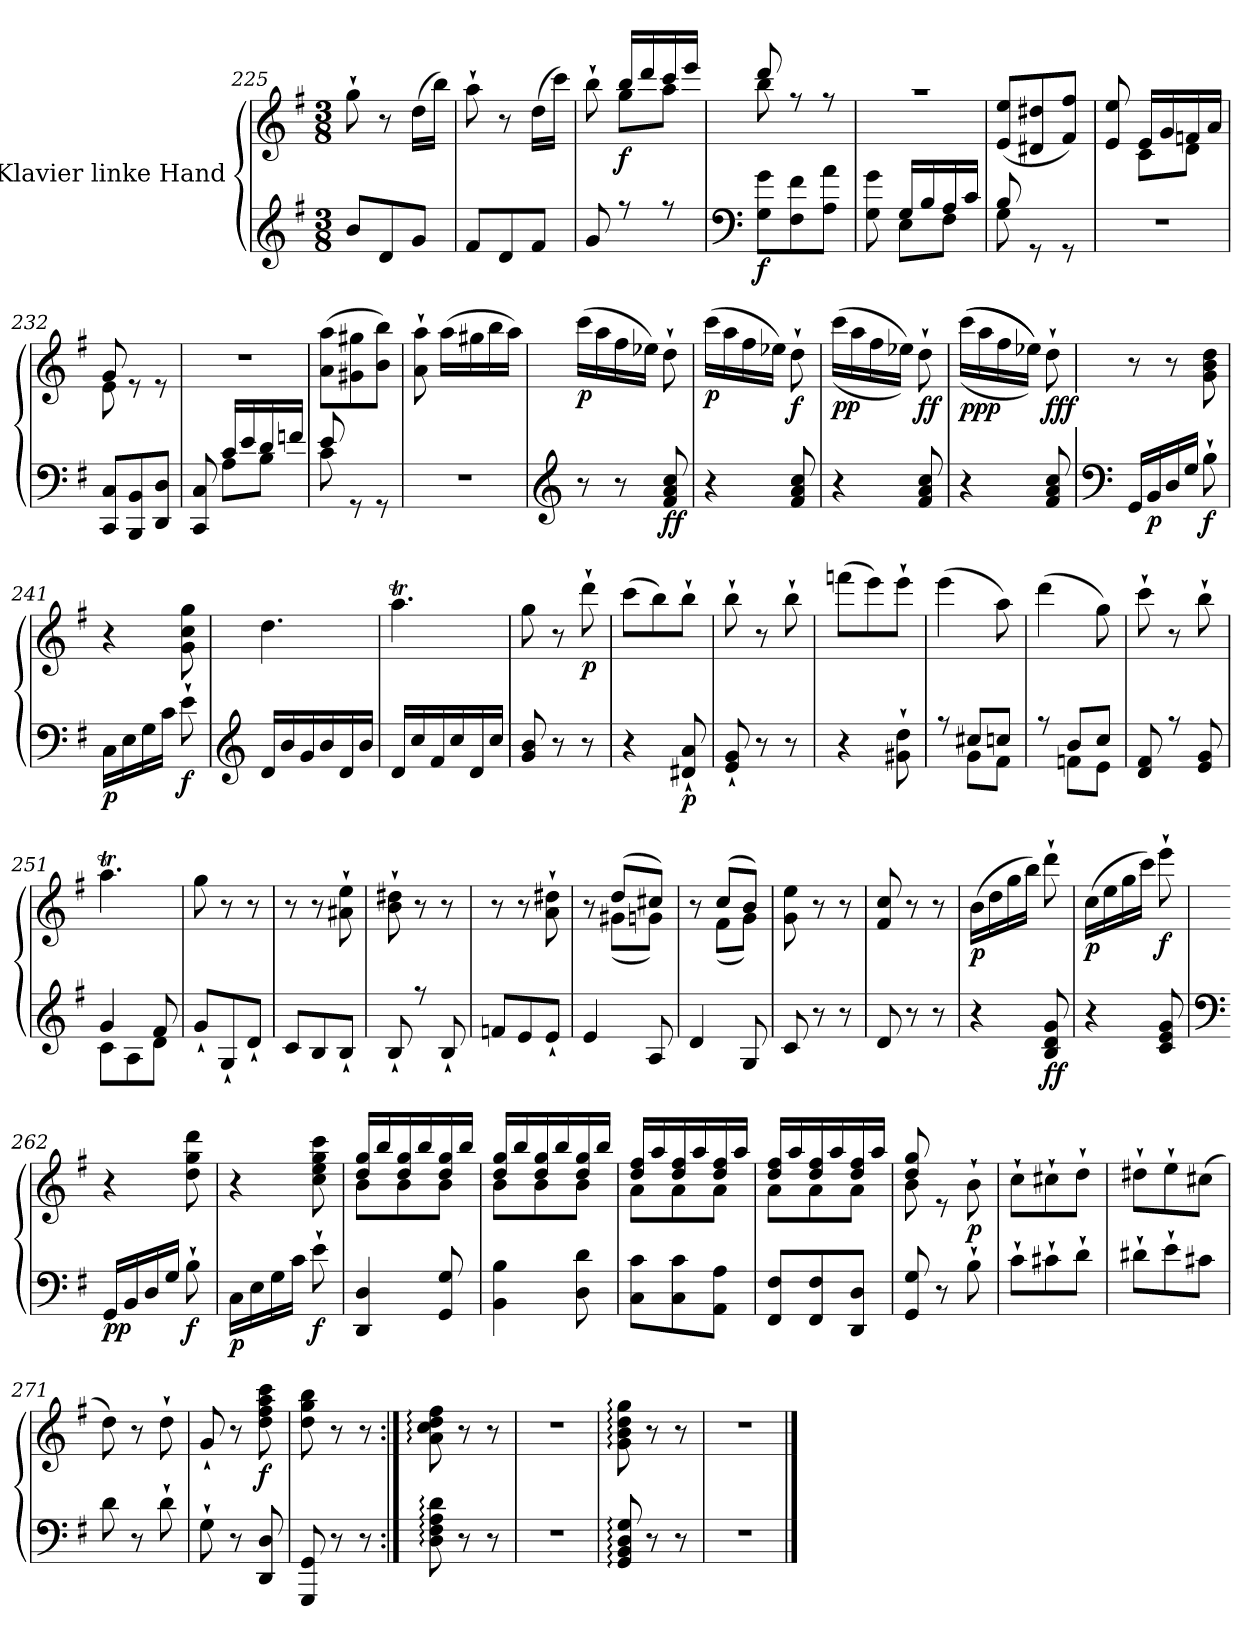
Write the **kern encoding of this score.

**kern	**kern	**dynam
*part1	*part1	*part1
*staff2	*staff1	*staff1/2
*I"Klavier linke Hand	*	*
*clefG2	*clefG2	*
*k[f#]	*k[f#]	*
*M3/8	*M3/8	*
=225	=225	=225
*^	*	*
4.ryy	8b/L	8gg`\	.
.	8d/	8r	.
.	8g/J	(>16dd\LL	.
.	.	16bb\JJ)	.
=226	=226	=226	=226
4.ryy	8f#/L	8aa`\	.
.	8d/	8r	.
.	8f#/J	(>16dd\LL	.
.	.	16ccc\JJ)	.
=227	=227	=227	=227
*	*	*^	*
4.ryy	8g/	8bb`\	8ryy	.
!	!	!	!	!LO:DY:b
.	8rff	16bb/LL	8gg\L	f
.	.	16ddd/	.	.
.	8rff	16ccc/	8aa\J	.
.	.	16eee/JJ	.	.
*v	*v	*	*	*
=228	=228	=228	=228
*clefF4	*	*	*
!	!	!	!LO:DY:b=2
8G\ 8g\L	8ddd/	8bb\	f
8F#\ 8f#\	8ryy	8rff	.
8A\ 8a\J	8ryy	8rff	.
=229	=229	=229	=229
*^	*	*	*
8G\ 8g\	8ryy	4.ryy	4.raa	.
16G/LL	8E\L	.	.	.
16B/	.	.	.	.
16A/	8F#\J	.	.	.
16c/JJ	.	.	.	.
=230	=230	=230	=230	=230
8B/	8G\	4.ryy	(<8e/ 8ee/L	.
8rGG	4ryy	.	8d#X/ 8dd#X/	.
8rGG	.	.	8f#/ 8ff#/J)	.
*v	*v	*	*	*
=231	=231	=231	=231
4.r	8ryy	8e/ 8ee/	.
.	16e/LL	8c\L	.
.	16g/	.	.
.	16fn/	8d\J	.
.	16a/JJ	.	.
=232	=232	=232	=232
*^	*	*	*
4.ryy	8CC/ 8C/L	8g/	8e\	.
.	8BBB/ 8BB/	8re	4ryy	.
.	8DD/ 8D/J	8re	.	.
*	*	*v	*v	*
=233	=233	=233	=233
8ryy	8CC/ 8C/	4.r	.
16c/LL	8A\L	.	.
16e/	.	.	.
16d/	8B\J	.	.
16fn/JJ	.	.	.
=234	=234	=234	=234
8e/	8c\	(>8a\ 8aa\L	.
8rGG	4ryy	8g#X\ 8gg#X\	.
8rGG	.	8b\ 8bb\J)	.
*v	*v	*	*
=235	=235	=235
4.r	8a\` 8aa\`	.
.	(>16aa\LL	.
.	16gg#X\	.
.	16bb\	.
.	16aa\JJ)	.
=236	=236	=236
*clefG2	*	*
!	!	!LO:DY:b
8r	(>16ccc\LL	p
.	16aa\	.
8r	16ff#\	.
.	16ee-X\JJ)	.
!	!	!LO:DY:b=2
!	!	!LO:DY:n=1:b
8f#/ 8a/ 8cc/	8dd`\	f f
=237	=237	=237
!	!	!LO:DY:b
4r	(>16ccc\LL	p
.	16aa\	.
.	16ff#\	.
.	16ee-X\JJ)	.
!	!	!LO:DY:b
8f#/ 8a/ 8cc/	8dd`\	f
=238	=238	=238
!	!	!LO:DY:b
!	!	!LO:DY:n=1:b
4r	(>(>16ccc\LL	p p
.	16aa\	.
.	16ff#\	.
.	16ee-X\JJ))	.
!	!	!LO:DY:n=2:b
!	!	!LO:DY:n=3:b
8f#/ 8a/ 8cc/	8dd`\	f f
=239	=239	=239
!	!	!LO:DY:b
!	!	!LO:DY:n=1:b
!	!	!LO:DY:n=2:b
4r	(>(>(>16ccc\LL	p p p
.	16aa\	.
.	16ff#\	.
.	16ee-X\JJ)))	.
!	!	!LO:DY:n=3:b
!	!	!LO:DY:n=4:b
!	!	!LO:DY:n=5:b
8f#/ 8a/ 8cc/	8dd`\	f f f
=240	=240	=240
*clefF4	*	*
16GG/LL	8r	.
!	!	!LO:DY:b=2
16BB/	.	p
16D/	8r	.
16G/JJ	.	.
!	!	!LO:DY:b=2
8B`\	8g\ 8b\ 8dd\	f
=241	=241	=241
!	!	!LO:DY:b=2
16C\LL	4r	p
16E\	.	.
16G\	.	.
16c\JJ	.	.
!	!	!LO:DY:b=2
8e`\	8g\ 8cc\ 8gg\	f
=242	=242	=242
*clefG2	*	*
16d/LL	4.dd\	.
16b/	.	.
16g/	.	.
16b/	.	.
16d/	.	.
16b/JJ	.	.
=243	=243	=243
16d/LL	4.aaT\	.
16cc/	.	.
16f#/	.	.
16cc/	.	.
16d/	.	.
16cc/JJ	.	.
=244	=244	=244
8g/ 8b/	8gg\	.
8r	8r	.
!	!	!LO:DY:b
8r	8ddd`\	p
=245	=245	=245
4r	(>8ccc\L	.
.	8bb\)	.
!	!	!LO:DY:b=2
8d#X/` 8a/`	8bb`\J	p
=246	=246	=246
8e/` 8g/`	8bb`\	.
8r	8r	.
8r	8bb`\	.
=247	=247	=247
4r	(>8fffn\L	.
.	8eee\)	.
8g#X\` 8dd\`	8eee`\J	.
=248	=248	=248
*^	*	*
8ryy	8rff	(>4eee\	.
8cc#X/L	8g\L	.	.
8ccn/J	8f#\J	8aa\)	.
=249	=249	=249	=249
8ryy	8rff	(>4ddd\	.
8b/L	8fn\L	.	.
8cc/J	8e\J	8gg\)	.
=250	=250	=250	=250
4.ryy	8d/ 8f#/	8ccc`\	.
.	8rff	8r	.
.	8e/ 8g/	8bb`\	.
=251	=251	=251	=251
4g/	8c\L	4.aaT\	.
.	8A\	.	.
8f#/	8d\J	.	.
=252	=252	=252	=252
4.rddyy	8g`/L	8gg\	.
.	8G`/	8r	.
.	8d`/J	8r	.
=253	=253	=253	=253
4.ryy	8c/L	8r	.
.	8B/	8r	.
.	8B`/J	8a#X\` 8ee\`	.
=254	=254	=254	=254
4.ryy	8B`/	8b\` 8dd#X\`	.
.	8rff	8r	.
.	8B`/	8r	.
=255	=255	=255	=255
4.ryy	8fn/L	8r	.
.	8e/	8r	.
.	8e`/J	8a\` 8dd#X\`	.
=256	=256	=256	=256
*	*	*^	*
4.ryy	4e/	8r	8ryy	.
.	.	(>8dd/L	(<8g#X\L	.
.	8A/	8cc#X/J)	8gn\J)	.
*v	*v	*	*	*
=257	=257	=257	=257
4d/	8r	8ryy	.
.	(>8cc/L	(<8f#\L	.
8G/	8b/J)	8g\J)	.
*	*v	*v	*
=258	=258	=258
8c/	8g\ 8ee\	.
8r	8r	.
8r	8r	.
=259	=259	=259
8d/	8f#/ 8cc/	.
8r	8r	.
8r	8r	.
=260	=260	=260
!	!	!LO:DY:b
4r	(>16b\LL	p
.	16dd\	.
.	16gg\	.
.	16bb\JJ)	.
!	!	!LO:DY:b=2
!	!	!LO:DY:n=1:b
8B/ 8d/ 8g/	8ddd`\	f f
=261	=261	=261
!	!	!LO:DY:b
4r	(>16cc\LL	p
.	16ee\	.
.	16gg\	.
.	16ccc\JJ)	.
!	!	!LO:DY:b
8c/ 8e/ 8g/	8eee`\	f
=262	=262	=262
*clefF4	*	*
!	!	!LO:DY:b=2
!	!	!LO:DY:n=1:b
16GG/LL	4r	p p
16BB/	.	.
16D/	.	.
16G/JJ	.	.
!	!	!LO:DY:n=2:b=2
8B`\	8dd\ 8gg\ 8ddd\	f
=263	=263	=263
!	!	!LO:DY:b=2
16C\LL	4r	p
16E\	.	.
16G\	.	.
16c\JJ	.	.
!	!	!LO:DY:b=2
8e`\	8cc\ 8ee\ 8gg\ 8ccc\	f
=264	=264	=264
*	*^	*
4DD/ 4D/	16dd/ 16gg/LL	8b\L	.
.	16bb/	.	.
.	16dd/ 16gg/	8b\	.
.	16bb/	.	.
8GG/ 8G/	16dd/ 16gg/	8b\J	.
.	16bb/JJ	.	.
=265	=265	=265	=265
4BB\ 4B\	16dd/ 16gg/LL	8b\L	.
.	16bb/	.	.
.	16dd/ 16gg/	8b\	.
.	16bb/	.	.
8D\ 8d\	16dd/ 16gg/	8b\J	.
.	16bb/JJ	.	.
=266	=266	=266	=266
8C\ 8c\L	16dd/ 16ff#/LL	8a\L	.
.	16aa/	.	.
8C\ 8c\	16dd/ 16ff#/	8a\	.
.	16aa/	.	.
8AA\ 8A\J	16dd/ 16ff#/	8a\J	.
.	16aa/JJ	.	.
=267	=267	=267	=267
8FF#/ 8F#/L	16dd/ 16ff#/LL	8a\L	.
.	16aa/	.	.
8FF#/ 8F#/	16dd/ 16ff#/	8a\	.
.	16aa/	.	.
8DD/ 8D/J	16dd/ 16ff#/	8a\J	.
.	16aa/JJ	.	.
=268	=268	=268	=268
8GG/ 8G/	8dd/ 8gg/	8b\	.
8r	8re	4ryy	.
!	!	!	!LO:DY:b
8B`\	8b`\	.	p
*	*v	*v	*
=269	=269	=269
8c`\L	8cc`\L	.
8c#X`\	8cc#X`\	.
8d`\J	8dd`\J	.
=270	=270	=270
8d#X`\L	8dd#X`\L	.
8e`\	8ee`\	.
8c#X\J	(>8cc#X\J	.
=271	=271	=271
8d\	8dd\)	.
8r	8r	.
8d`\	8dd`\	.
=272	=272	=272
8G`\	8g`/	.
8r	8r	.
!	!	!LO:DY:b
8DD/ 8D/	8dd\ 8ff#\ 8aa\ 8ccc\	f
=273	=273	=273
8GGG/ 8GG/	8dd\ 8gg\ 8bb\	.
8r	8r	.
8r	8r	.
=274:|!	=274:|!	=274:|!
8D\: 8F#\: 8A\: 8d\:	8a\: 8cc\: 8dd\: 8ff#\:	.
8r	8r	.
8r	8r	.
=275	=275	=275
4.r	4.r	.
=276	=276	=276
8GG/: 8BB/: 8D/: 8G/:	8g\: 8b\: 8dd\: 8gg\:	.
8r	8r	.
8r	8r	.
=277	=277	=277
4.r	4.r	.
==	==	==
*-	*-	*-
